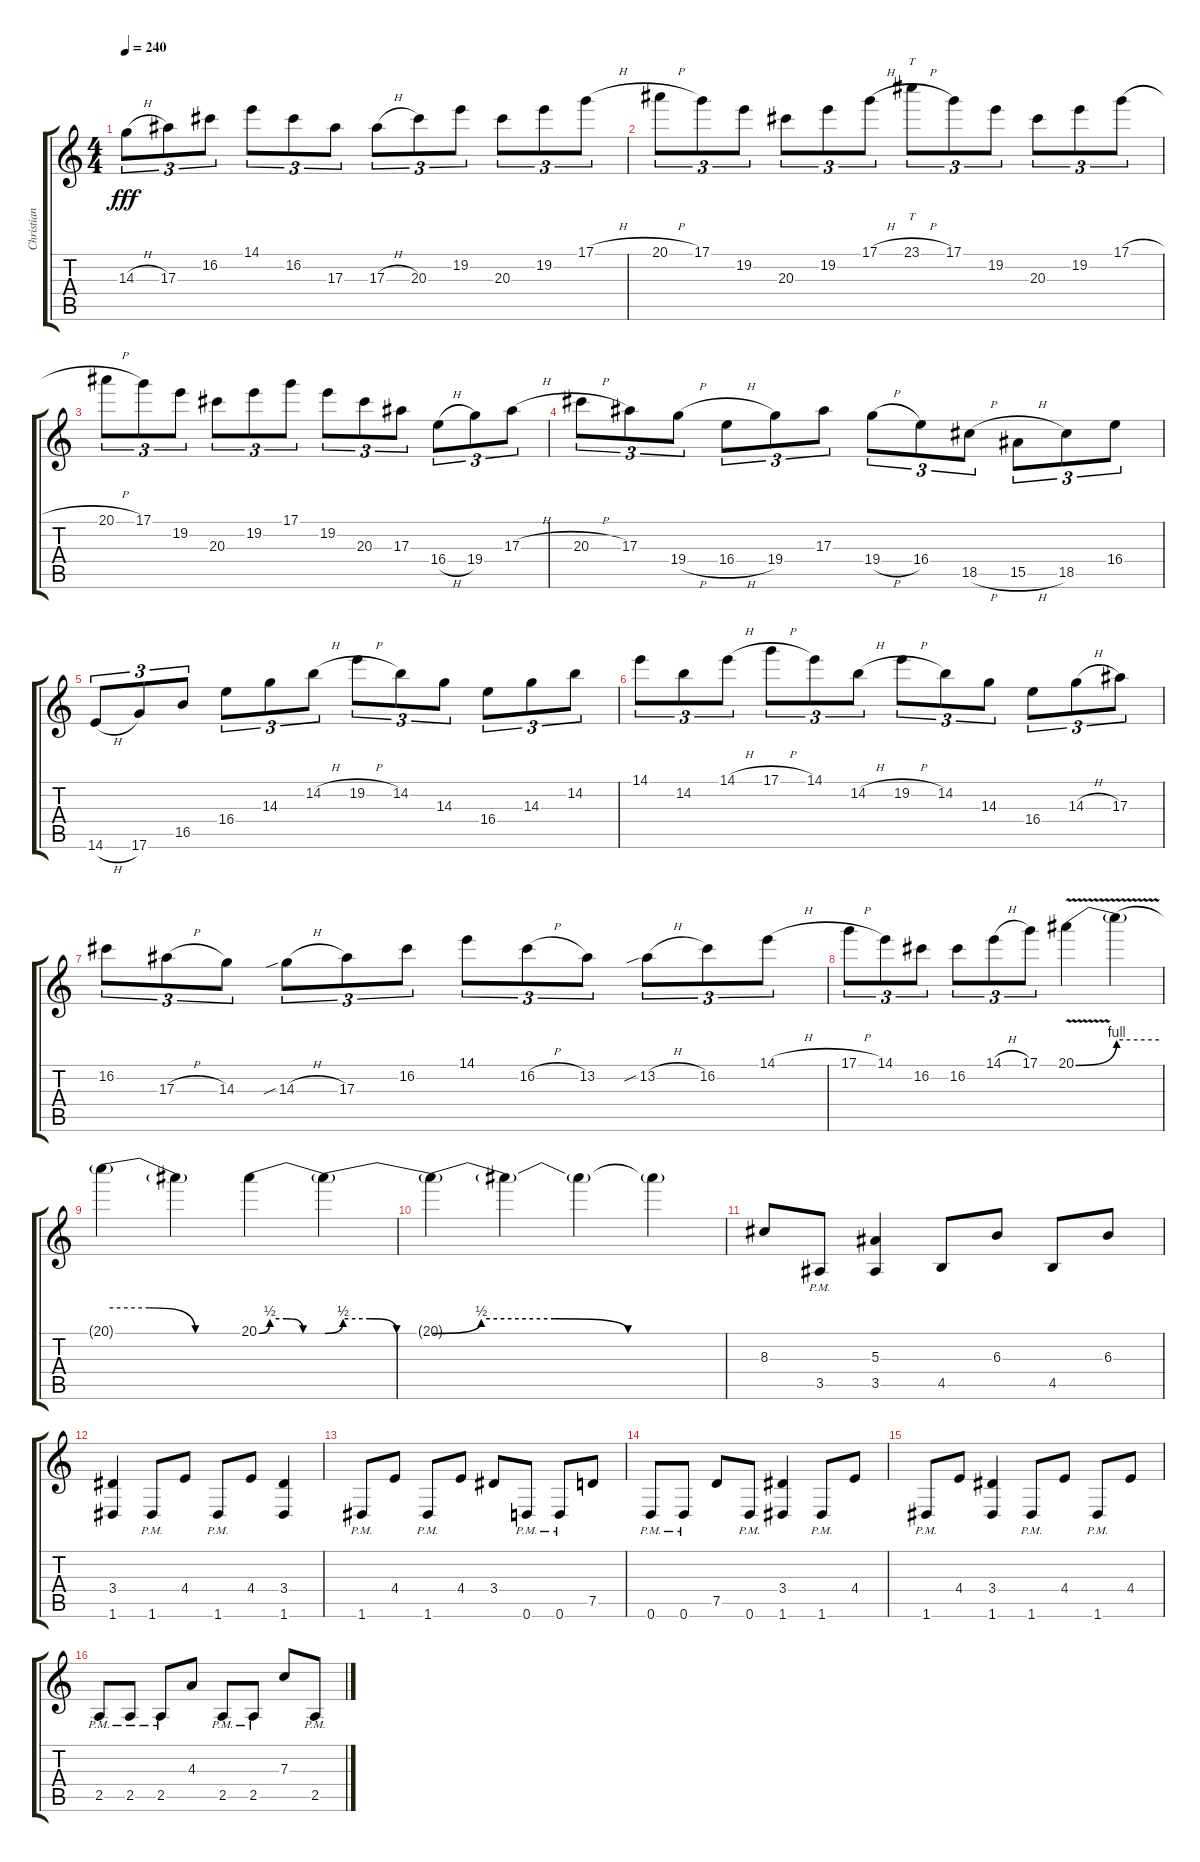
\track ("Christian Muenzer" "Christian ") {instrument overdrivenguitar}
\staff {score tabs}
\tuning (D4 A3 F3 C3 G2 D2) {hide}
\ts (4 4)
\tempo 240
\clef g2
\ks c
14.3{h}.8{tu (3 2) dy fff} 17.3.8{tu (3 2)} 16.2.8{tu (3 2)} 14.1.8{tu (3 2)} 16.2.8{tu (3 2)} 17.3.8{tu (3 2)} 17.3{h}.8{tu (3 2)} 20.3.8{tu (3 2)} 19.2.8{tu (3 2)} 20.3.8{tu (3 2)} 19.2.8{tu (3 2)} 17.1{h}.8{tu (3 2)} |
20.1{h}.8{tu (3 2)} 17.1.8{tu (3 2)} 19.2.8{tu (3 2)} 20.3.8{tu (3 2)} 19.2.8{tu (3 2)} 17.1{h}.8{tu (3 2)} 23.1{h}.8{tt tu (3 2)} 17.1.8{tu (3 2)} 19.2.8{tu (3 2)} 20.3.8{tu (3 2)} 19.2.8{tu (3 2)} 17.1{h}.8{tu (3 2)} |
20.1{h}.8{tu (3 2)} 17.1.8{tu (3 2)} 19.2.8{tu (3 2)} 20.3.8{tu (3 2)} 19.2.8{tu (3 2)} 17.1.8{tu (3 2)} 19.2.8{tu (3 2)} 20.3.8{tu (3 2)} 17.3.8{tu (3 2)} 16.4{h}.8{tu (3 2)} 19.4.8{tu (3 2)} 17.3{h}.8{tu (3 2)} |
20.3{h}.8{tu (3 2)} 17.3.8{tu (3 2)} 19.4{h}.8{tu (3 2)} 16.4{h}.8{tu (3 2)} 19.4.8{tu (3 2)} 17.3.8{tu (3 2)} 19.4{h}.8{tu (3 2)} 16.4.8{tu (3 2)} 18.5{h}.8{tu (3 2)} 15.5{h}.8{tu (3 2)} 18.5.8{tu (3 2)} 16.4.8{tu (3 2)} |
14.6{h}.8{tu (3 2)} 17.6.8{tu (3 2)} 16.5.8{tu (3 2)} 16.4.8{tu (3 2)} 14.3.8{tu (3 2)} 14.2{h}.8{tu (3 2)} 19.2{h}.8{tu (3 2)} 14.2.8{tu (3 2)} 14.3.8{tu (3 2)} 16.4.8{tu (3 2)} 14.3.8{tu (3 2)} 14.2.8{tu (3 2)} |
14.1.8{tu (3 2)} 14.2.8{tu (3 2)} 14.1{h}.8{tu (3 2)} 17.1{h}.8{tu (3 2)} 14.1.8{tu (3 2)} 14.2{h}.8{tu (3 2)} 19.2{h}.8{tu (3 2)} 14.2.8{tu (3 2)} 14.3.8{tu (3 2)} 16.4.8{tu (3 2)} 14.3{h}.8{tu (3 2)} 17.3.8{tu (3 2)} |
16.2.8{tu (3 2)} 17.3{h}.8{tu (3 2)} 14.3.8{tu (3 2)} 14.3{sib h}.8{tu (3 2)} 17.3.8{tu (3 2)} 16.2.8{tu (3 2)} 14.1.8{tu (3 2)} 16.2{h}.8{tu (3 2)} 13.2.8{tu (3 2)} 13.2{sib h}.8{tu (3 2)} 16.2.8{tu (3 2)} 14.1{h}.8{tu (3 2)} |
17.1{h}.8{tu (3 2)} 14.1.8{tu (3 2)} 16.2.8{tu (3 2)} 16.2.8{tu (3 2)} 14.1{h}.8{tu (3 2)} 17.1.8{tu (3 2)} 20.1{be (bend 0 0 60 4) v}.4 20.1{be (hold 0 4 60 4) t}.4 |
20.1{be (custom 0 4 20 4 40 0 60 0) t}.4 20.1{t}.4 20.1{be (custom 0 0 10 2 25 2 40 0 60 0)}.4 20.1{be (custom 0 0 10 2 25 2 40 0 60 0) t}.4 |
20.1{be (custom 0 0 10 2 25 2 40 0 60 0) t}.4 20.1{t}.4 20.1{t}.4 20.1{t}.4 |
8.3.8 3.5{pm}.8 (5.3 3.5).4 4.5.8 6.3.8 4.5.8 6.3.8 |
(3.4 1.6).4 1.6{pm}.8 4.4.8 1.6{pm}.8 4.4.8 (3.4 1.6).4 |
1.6{pm}.8 4.4.8 1.6{pm}.8 4.4.8 3.4.8 0.6{pm}.8 0.6{pm}.8 7.5.8 |
0.6{pm}.8 0.6{pm}.8 7.5.8 0.6{pm}.8 (3.4 1.6).4 1.6{pm}.8 4.4.8 |
1.6{pm}.8 4.4.8 (3.4 1.6).4 1.6{pm}.8 4.4.8 1.6{pm}.8 4.4.8 |
2.5{pm}.8 2.5{pm}.8 2.5{pm}.8 4.3.8 2.5{pm}.8 2.5{pm}.8 7.3.8 2.5{pm}.8
